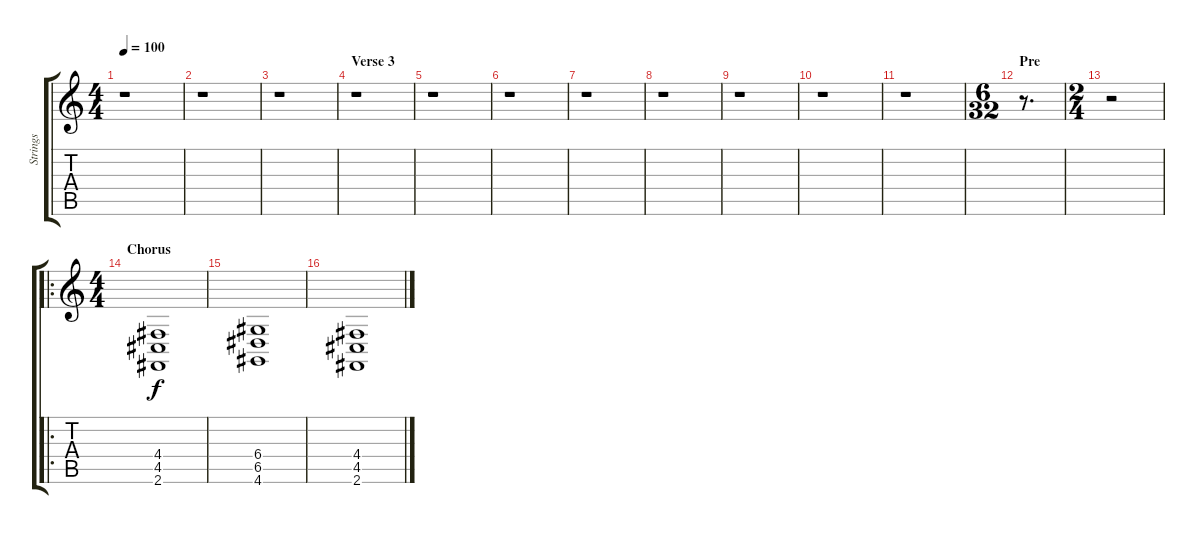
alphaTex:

\track ("Strings" "Strings") {instrument stringensemble2}
\staff {score tabs}
\tuning (E4 B3 G3 D3 A2 E2) {hide}
\ts (4 4)
\tempo 100
\clef g2
\ks c
r.1{dy f} |
r.1 |
r.1 |
\section ("" "Verse 3")
r.1 |
r.1 |
r.1 |
r.1 |
r.1 |
r.1 |
r.1 |
r.1 |
\ts (6 32)
\section ("" "Pre")
r.8{d} |
\ts (2 4)
r.2 |
\ro
\ts (4 4)
\section ("" "Chorus")
(4.4 4.5 2.6).1 |
(6.4 6.5 4.6).1 |
(4.4 4.5 2.6).1
